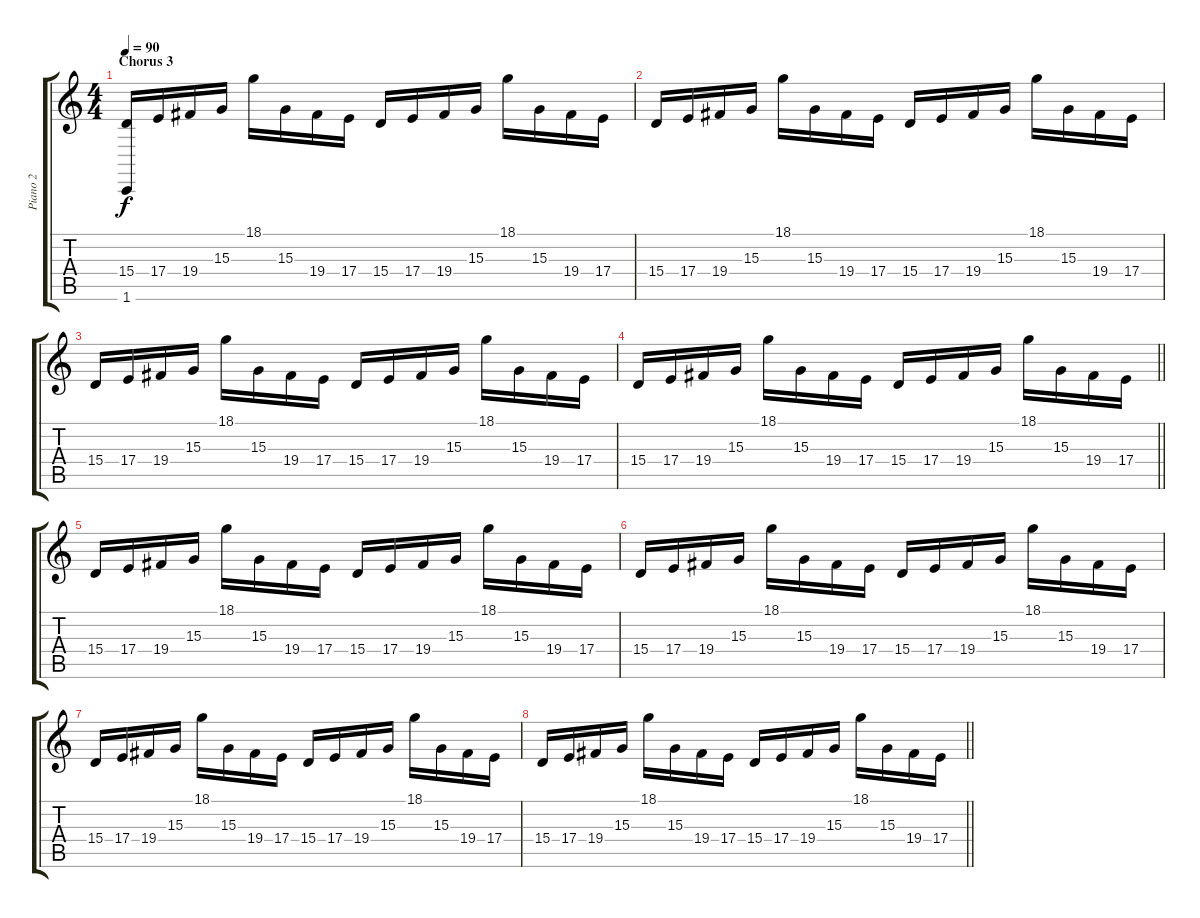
\track ("Piano 2" "Piano 2") {instrument lead2sawtooth}
\staff {score tabs}
\tuning (Db4 Ab3 E3 B2 Gb2 B1) {hide}
\ts (4 4)
\section ("" "Chorus 3")
\tempo 90
\clef g2
\ks c
(15.4 1.6).16{dy f volume 8 instrument lead2sawtooth} 17.4.16 19.4.16 15.3.16 18.1.16 15.3.16 19.4.16 17.4.16 15.4.16 17.4.16 19.4.16 15.3.16 18.1.16 15.3.16 19.4.16 17.4.16 |
15.4.16 17.4.16 19.4.16 15.3.16 18.1.16 15.3.16 19.4.16 17.4.16 15.4.16 17.4.16 19.4.16 15.3.16 18.1.16 15.3.16 19.4.16 17.4.16 |
15.4.16 17.4.16 19.4.16 15.3.16 18.1.16 15.3.16 19.4.16 17.4.16 15.4.16 17.4.16 19.4.16 15.3.16 18.1.16 15.3.16 19.4.16 17.4.16 |
\barLineRight lightlight
15.4.16 17.4.16 19.4.16 15.3.16 18.1.16 15.3.16 19.4.16 17.4.16 15.4.16 17.4.16 19.4.16 15.3.16 18.1.16 15.3.16 19.4.16 17.4.16 |
15.4.16{volume 8} 17.4.16 19.4.16 15.3.16 18.1.16 15.3.16 19.4.16 17.4.16 15.4.16 17.4.16 19.4.16 15.3.16 18.1.16 15.3.16 19.4.16 17.4.16 |
15.4.16 17.4.16 19.4.16 15.3.16 18.1.16 15.3.16 19.4.16 17.4.16 15.4.16 17.4.16 19.4.16 15.3.16 18.1.16 15.3.16 19.4.16 17.4.16 |
15.4.16 17.4.16 19.4.16 15.3.16 18.1.16 15.3.16 19.4.16 17.4.16 15.4.16 17.4.16 19.4.16 15.3.16 18.1.16 15.3.16 19.4.16 17.4.16 |
\barLineRight lightlight
15.4.16 17.4.16 19.4.16 15.3.16 18.1.16 15.3.16 19.4.16 17.4.16 15.4.16 17.4.16 19.4.16 15.3.16 18.1.16 15.3.16 19.4.16 17.4.16
